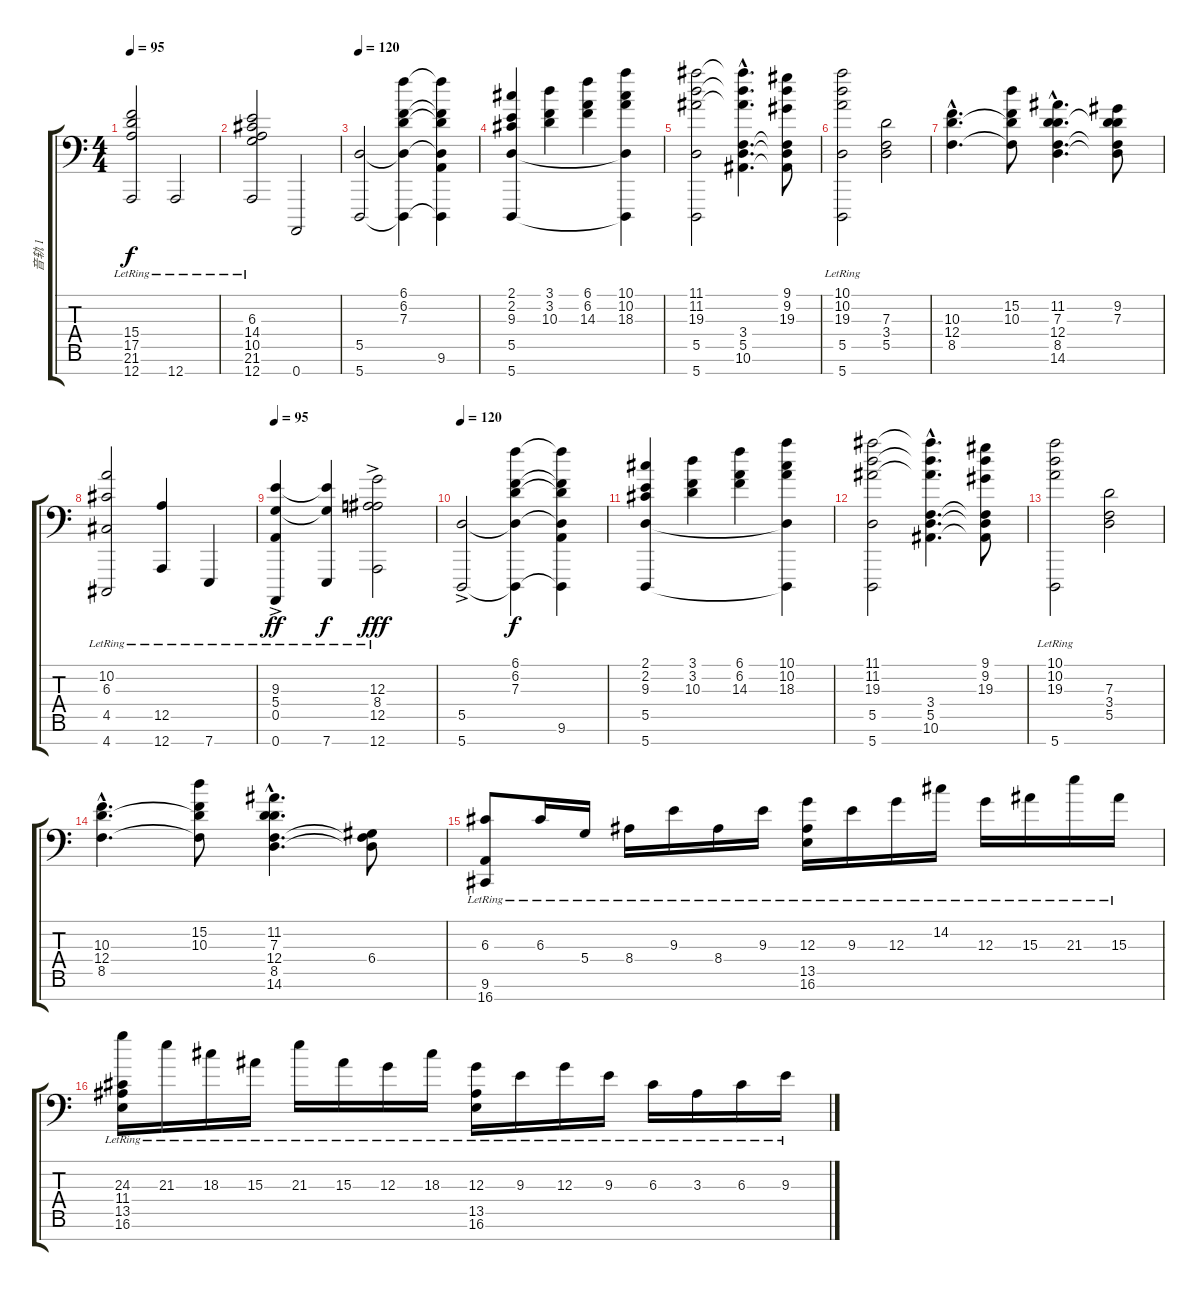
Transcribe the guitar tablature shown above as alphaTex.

\track ("音轨 1" "音轨 1") {instrument acousticgrandpiano}
\staff {score tabs}
\tuning (B4 B3 G3 D3 A2 C2 A0) {hide}
\ts (4 4)
\tempo 95
\clef f4
\ks c
(15.4{lr} 17.5{lr} 21.6{lr} 12.7{lr}).2{dy f} 12.7{lr}.2 |
(6.3{lr} 14.4{lr} 10.5{lr} 21.6{lr} 12.7).2 0.7.2 |
\tempo 120
(5.5 5.7).2 (6.1 6.2 7.3 5.5{t} 5.7{t}).4 (6.1{t} 6.2{t} 7.3{t} 5.5{t} 9.6 5.7{t}).4 |
(2.1 2.2 9.3 5.5 5.7).4 (3.1 3.2 10.3).4 (6.1 6.2 14.3).4 (10.1 10.2 18.3 5.5{t} 5.7{t}).4 |
(11.1 11.2 19.3 5.5 5.7).2 (11.1{hac t} 11.2{hac t} 19.3{hac t} 3.4{hac} 5.5{hac} 10.6{hac}).4{d} (9.1 9.2 19.3 3.4{t} 5.5{t} 10.6{t}).8 |
(10.1{lr} 10.2{lr} 19.3{lr} 5.5 5.7).2 (7.3 3.4 5.5).2 |
(10.3{hac} 12.4{hac} 8.5{hac}).4{d} (15.2 10.3 12.4{t} 8.5{t}).8 (11.2{hac} 7.3{hac} 12.4{hac} 8.5{hac} 14.6{hac}).4{d} (9.2 7.3 12.4{t} 8.5{t} 14.6{t}).8 |
(10.2{lr} 6.3{lr} 4.5{lr} 4.7{lr}).2 (12.5{lr} 12.7{lr}).4 7.7{lr}.4 |
\tempo 95
(9.3{ac} 5.4{ac} 0.5{ac lr} 0.7{ac lr}).4{dy ff} (9.3{t} 5.4{t} 7.7{lr}).4{dy f} (12.3{ac} 8.4{ac} 12.5{ac} 12.7{ac lr}).2{dy fff} |
\tempo 120
(5.5{ac} 5.7{ac}).2 (6.1 6.2 7.3 5.5{t} 5.7{t}).4{dy f} (6.1{t} 6.2{t} 7.3{t} 5.5{t} 9.6 5.7{t}).4 |
(2.1 2.2 9.3 5.5 5.7).4 (3.1 3.2 10.3).4 (6.1 6.2 14.3).4 (10.1 10.2 18.3 5.5{t} 5.7{t}).4 |
(11.1 11.2 19.3 5.5 5.7).2 (11.1{hac t} 11.2{hac t} 19.3{hac t} 3.4{hac} 5.5{hac} 10.6{hac}).4{d} (9.1 9.2 19.3 3.4{t} 5.5{t} 10.6{t}).8 |
(10.1{lr} 10.2{lr} 19.3{lr} 5.7).2 (7.3 3.4 5.5).2 |
(10.3{hac} 12.4{hac} 8.5{hac}).4{d} (15.2 10.3 12.4{t} 8.5{t}).8 (11.2{hac} 7.3{hac} 12.4{hac} 8.5{hac} 14.6{hac}).4{d} (6.4 8.5{t} 14.6{t}).8 |
(6.3{lr} 9.6{lr} 16.7{lr}).8 6.3{lr}.16 5.4{lr}.16 8.4{lr}.16 9.3{lr}.16 8.4{lr}.16 9.3{lr}.16 (12.3{lr} 13.5{lr} 16.6{lr}).16 9.3{lr}.16 12.3{lr}.16 14.2{lr}.16 12.3{lr}.16 15.3{lr}.16 21.3{lr}.16 15.3{lr}.16 |
(24.3{lr} 11.4{lr} 13.5{lr} 16.6{lr}).16 21.3{lr}.16 18.3{lr}.16 15.3{lr}.16 21.3{lr}.16 15.3{lr}.16 12.3{lr}.16 18.3{lr}.16 (12.3{lr} 13.5{lr} 16.6{lr}).16 9.3{lr}.16 12.3{lr}.16 9.3{lr}.16 6.3{lr}.16 3.3{lr}.16 6.3{lr}.16 9.3{lr}.16
